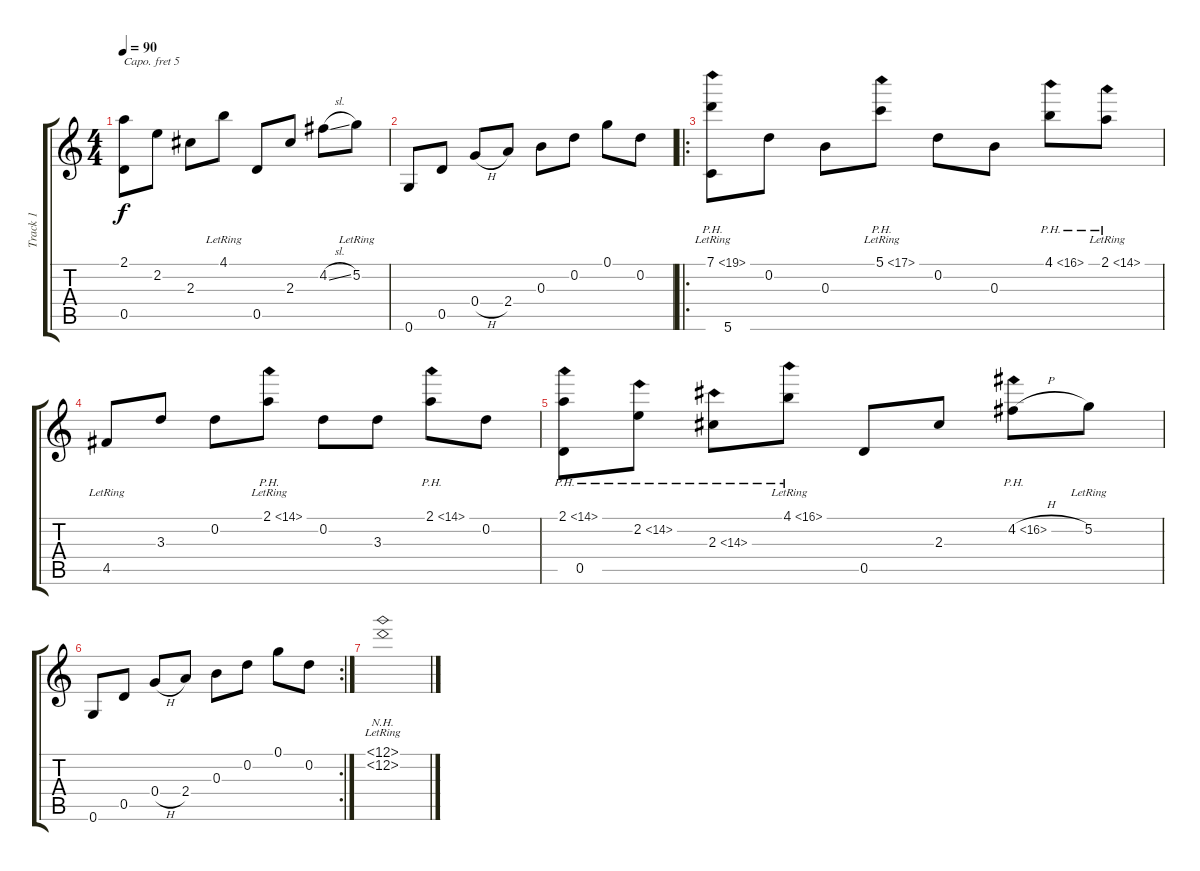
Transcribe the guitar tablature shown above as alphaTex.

\track ("Track 1" "Track 1") {instrument acousticguitarsteel}
\staff {score tabs}
\capo 5
\tuning (D4 A3 Gb3 D3 A2 D2) {hide}
\ts (4 4)
\tempo 90
\clef g2
\ks c
(2.1 0.5).8{dy f} 2.2.8 2.3.8 4.1{lr}.8 0.5.8 2.3.8 4.2{sl}.8 5.2{lr}.8 |
0.6.8 0.5.8 0.4{h}.8 2.4.8 0.3.8 0.2.8 0.1.8 0.2.8 |
\ro
(7.1{ph 12 lr} 5.6).8 0.2.8 0.3.8 5.1{ph 12 lr}.8 0.2.8 0.3.8 4.1{ph 12}.8 2.1{ph 12 lr}.8 |
4.5{lr}.8 3.3.8 0.2.8 2.1{ph 12 lr}.8 0.2.8 3.3.8 2.1{ph 12}.8 0.2.8 |
(2.1{ph 12} 0.5).8 2.2{ph 12}.8 2.3{ph 12}.8 4.1{ph 12 lr}.8 0.5.8 2.3.8 4.2{ph 12 h}.8 5.2{lr}.8 |
\rc 2
0.6.8 0.5.8 0.4{h}.8 2.4.8 0.3.8 0.2.8 0.1.8 0.2.8 |
(12.1{nh lr} 12.2{nh}).1
